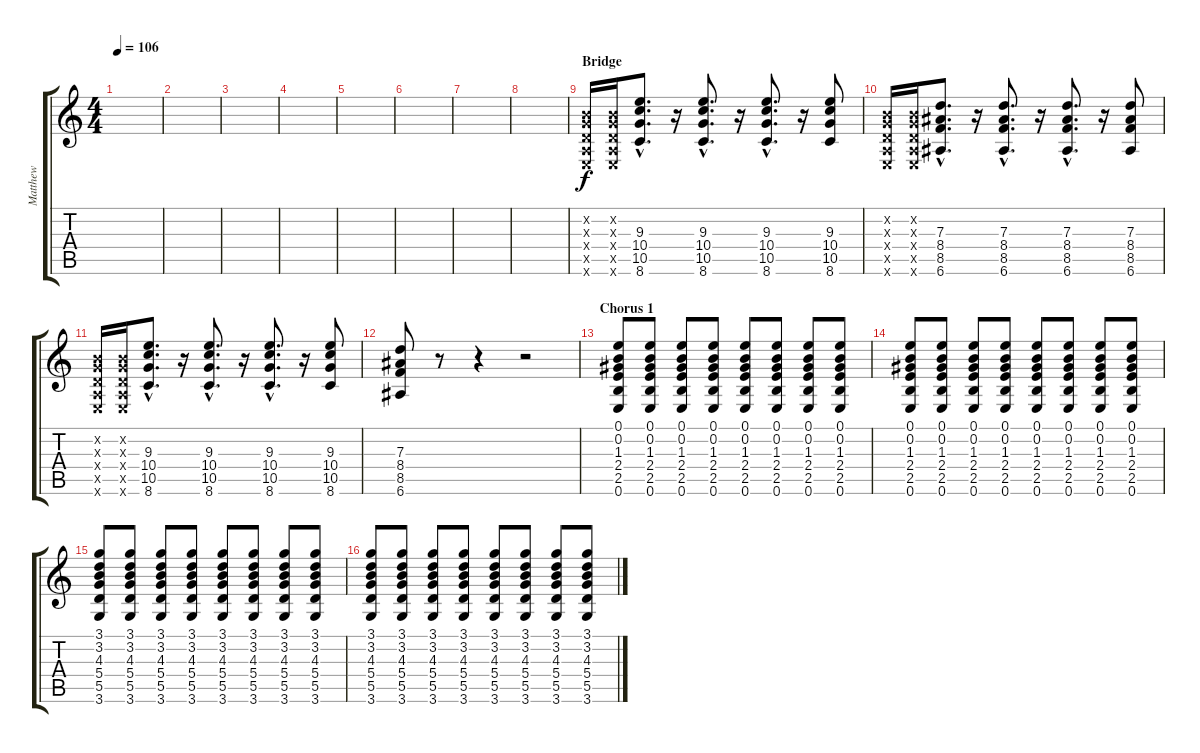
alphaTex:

\track ("Matthew" "Matthew") {instrument overdrivenguitar}
\staff {score tabs}
\tuning (E4 B3 G3 D3 A2 E2) {hide}
\ts (4 4)
\tempo 106
\clef g2
\ks c
|
|
|
|
|
|
|
|
\section ("" "Bridge")
(0.2{x} 0.3{x} 0.4{x} 0.5{x} 0.6{x}).16 (0.2{x} 0.3{x} 0.4{x} 0.5{x} 0.6{x}).16 (9.3{hac} 10.4{hac} 10.5{hac} 8.6{hac}).8{d} r.16 (9.3{hac} 10.4{hac} 10.5{hac} 8.6{hac}).8{d} r.16 (9.3{hac} 10.4{hac} 10.5{hac} 8.6{hac}).8{d} r.16 (9.3 10.4 10.5 8.6).8 |
(0.2{x} 0.3{x} 0.4{x} 0.5{x} 0.6{x}).16 (0.2{x} 0.3{x} 0.4{x} 0.5{x} 0.6{x}).16 (7.3{hac} 8.4{hac} 8.5{hac} 6.6{hac}).8{d} r.16 (7.3{hac} 8.4{hac} 8.5{hac} 6.6{hac}).8{d} r.16 (7.3{hac} 8.4{hac} 8.5{hac} 6.6{hac}).8{d} r.16 (7.3 8.4 8.5 6.6).8 |
(0.2{x} 0.3{x} 0.4{x} 0.5{x} 0.6{x}).16 (0.2{x} 0.3{x} 0.4{x} 0.5{x} 0.6{x}).16 (9.3{hac} 10.4{hac} 10.5{hac} 8.6{hac}).8{d} r.16 (9.3{hac} 10.4{hac} 10.5{hac} 8.6{hac}).8{d} r.16 (9.3{hac} 10.4{hac} 10.5{hac} 8.6{hac}).8{d} r.16 (9.3 10.4 10.5 8.6).8 |
(7.3 8.4 8.5 6.6).8 r.8 r.4 r.2 |
\section ("" "Chorus 1")
(0.1 0.2 1.3 2.4 2.5 0.6).8 (0.1 0.2 1.3 2.4 2.5 0.6).8 (0.1 0.2 1.3 2.4 2.5 0.6).8 (0.1 0.2 1.3 2.4 2.5 0.6).8 (0.1 0.2 1.3 2.4 2.5 0.6).8 (0.1 0.2 1.3 2.4 2.5 0.6).8 (0.1 0.2 1.3 2.4 2.5 0.6).8 (0.1 0.2 1.3 2.4 2.5 0.6).8 |
(0.1 0.2 1.3 2.4 2.5 0.6).8 (0.1 0.2 1.3 2.4 2.5 0.6).8 (0.1 0.2 1.3 2.4 2.5 0.6).8 (0.1 0.2 1.3 2.4 2.5 0.6).8 (0.1 0.2 1.3 2.4 2.5 0.6).8 (0.1 0.2 1.3 2.4 2.5 0.6).8 (0.1 0.2 1.3 2.4 2.5 0.6).8 (0.1 0.2 1.3 2.4 2.5 0.6).8 |
(3.1 3.2 4.3 5.4 5.5 3.6).8 (3.1 3.2 4.3 5.4 5.5 3.6).8 (3.1 3.2 4.3 5.4 5.5 3.6).8 (3.1 3.2 4.3 5.4 5.5 3.6).8 (3.1 3.2 4.3 5.4 5.5 3.6).8 (3.1 3.2 4.3 5.4 5.5 3.6).8 (3.1 3.2 4.3 5.4 5.5 3.6).8 (3.1 3.2 4.3 5.4 5.5 3.6).8 |
(3.1 3.2 4.3 5.4 5.5 3.6).8 (3.1 3.2 4.3 5.4 5.5 3.6).8 (3.1 3.2 4.3 5.4 5.5 3.6).8 (3.1 3.2 4.3 5.4 5.5 3.6).8 (3.1 3.2 4.3 5.4 5.5 3.6).8 (3.1 3.2 4.3 5.4 5.5 3.6).8 (3.1 3.2 4.3 5.4 5.5 3.6).8 (3.1 3.2 4.3 5.4 5.5 3.6).8
